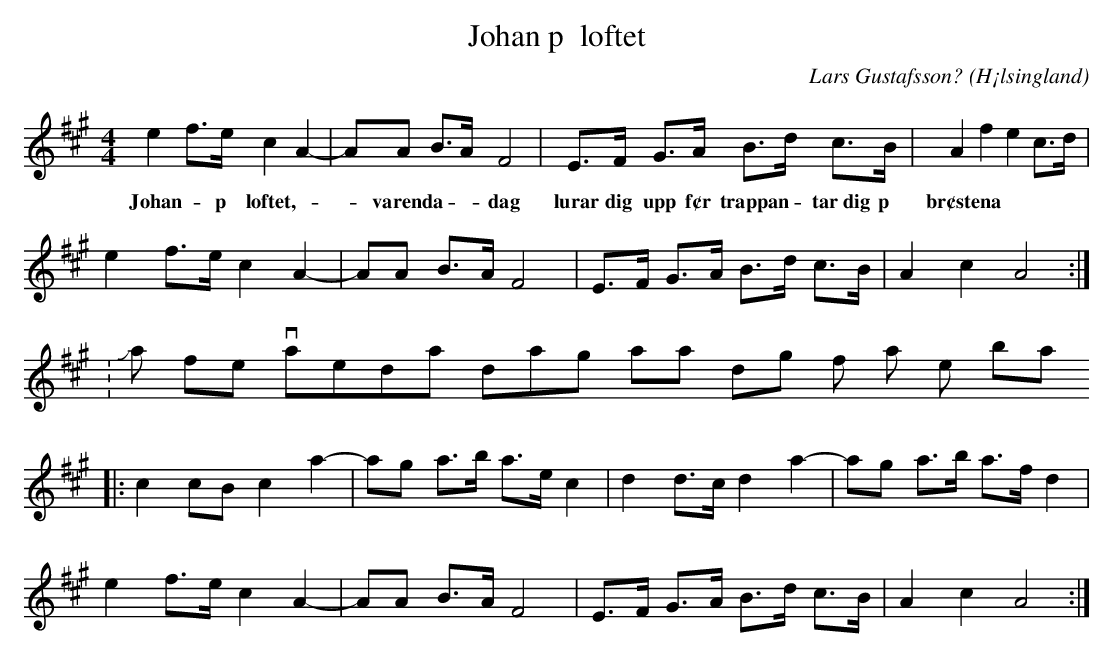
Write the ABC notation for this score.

X:1
T:Johan p  loftet
C:Lars Gustafsson?
O:H¡lsingland
M:4/4
L:1/8
K:A
e2 f>e c2 A2-|AA B>A F4|E>F G>A B>d c>B|A2 f2 e2 c>d|
w: Johan - p  loftet, -- varenda -- dag lurar dig upp f¢r trappan - tar~dig p  br¢stena
e2 f>e c2 A2-|AA B>A F4|E>F G>A B>d c>B|A2 c2 A4:|
 w: Johan - p  loftet, -- varenda -- dag  akta -dig f¢r honom - han ¡r inte - bra
|:c2 cB c2 a2-|ag a>b a>e c2|d2 d>c d2 a2-|ag a>b a>f d2|
e2 f>e c2 A2-|AA B>A F4|E>F G>A B>d c>B|A2 c2 A4:|
